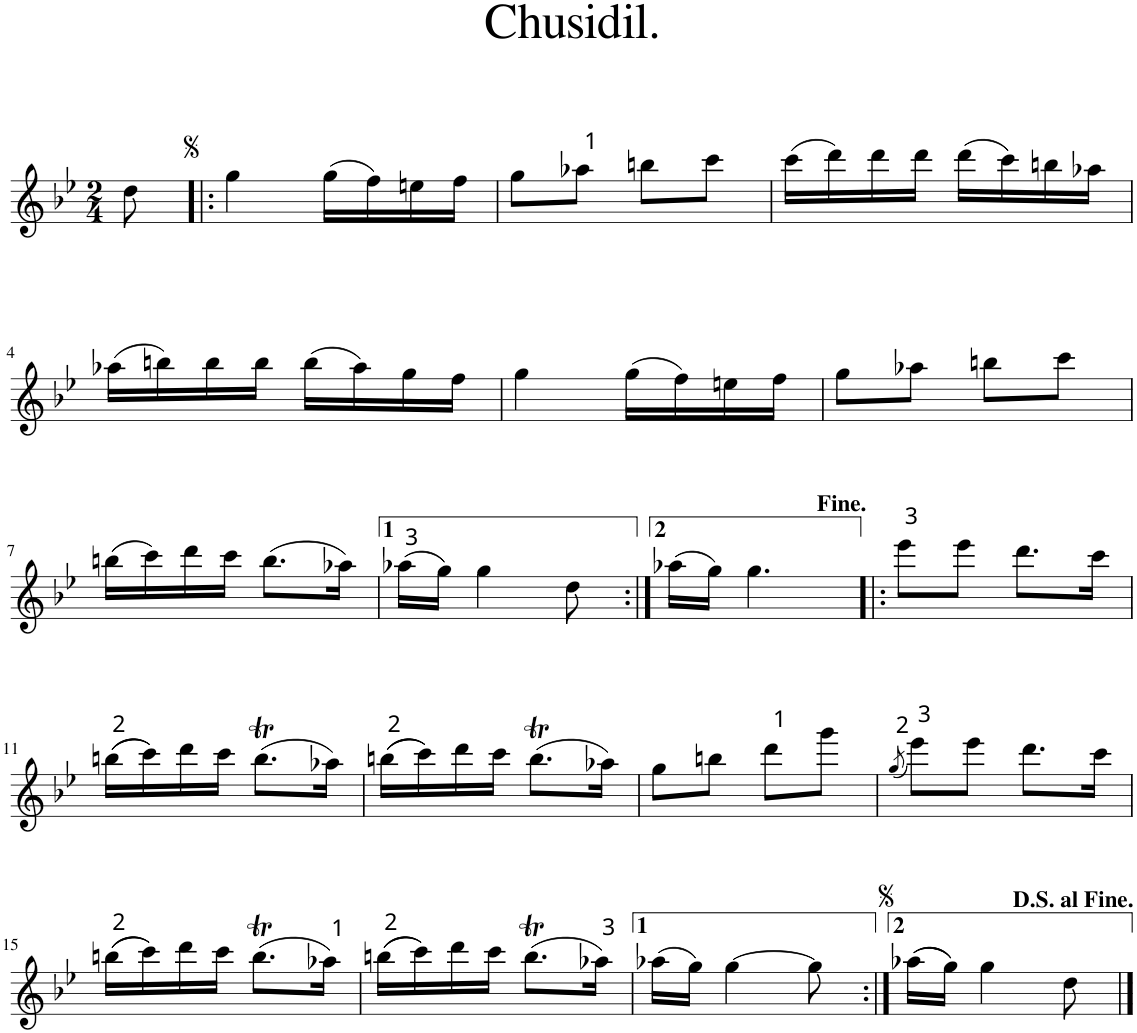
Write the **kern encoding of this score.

**kern
*part1
*staff1
*I"Piano
*I'Pno.
*clefG2
*k[b-e-]
*C:dor
*M2/4
=
8dd\
=1!|:
4gg\
(16gg\LL
16ff\)
16een\
16ff\JJ
=2
8gg\L
8aa-X\J
8bbn\L
8ccc\J
=3
(16ccc\LL
16ddd\)
16ddd\
16ddd\JJ
(16ddd\LL
16ccc\)
16bbn\
16aa-X\JJ
!!LO:LB:g=z
=4
(16aa-X\LL
16bbn\)
16bb\
16bb\JJ
(16bb\LL
16aa-\)
16gg\
16ff\JJ
=5
4gg\
(16gg\LL
16ff\)
16een\
16ff\JJ
=6
8gg\L
8aa-X\J
8bbn\L
8ccc\J
!!LO:LB:g=z
=7
(16bbn\LL
16ccc\)
16ddd\
16ccc\JJ
(8.bb\L
16aa-X\Jk)
=8
(16aa-X\LL
16gg\JJ)
4gg\
8dd\
=9:|!
(16aa-X\LL
16gg\JJ)
4.gg\
=10!|:
8eee-\L
8eee-\J
8.ddd\L
16ccc\Jk
!!LO:LB:g=z
=11
((16bbn\LL
16ccc\))
16ddd\
16ccc\JJ
(8.bbt\L
16aa-X\Jk)
=12
((16bbn\LL
16ccc\))
16ddd\
16ccc\JJ
(8.bbt\L
16aa-X\Jk)
=13
8gg\L
8bbn\J
8ddd\L
8ggg\J
=14
(8qgg/
8eee-\L)
8eee-\J
8.ddd\L
16ccc\Jk
!!LO:LB:g=z
=15
((16bbn\LL
16ccc\))
16ddd\
16ccc\JJ
(8.bbt\L
16aa-X\Jk)
=16
((16bbn\LL
16ccc\))
16ddd\
16ccc\JJ
(8.bbt\L
16aa-X\Jk)
=17
(16aa-X\LL
16gg\JJ)
[4gg\
8gg\]
=18:|!
((16aa-X\LL
16gg\JJ))
4gg\
8dd\
==
*-
